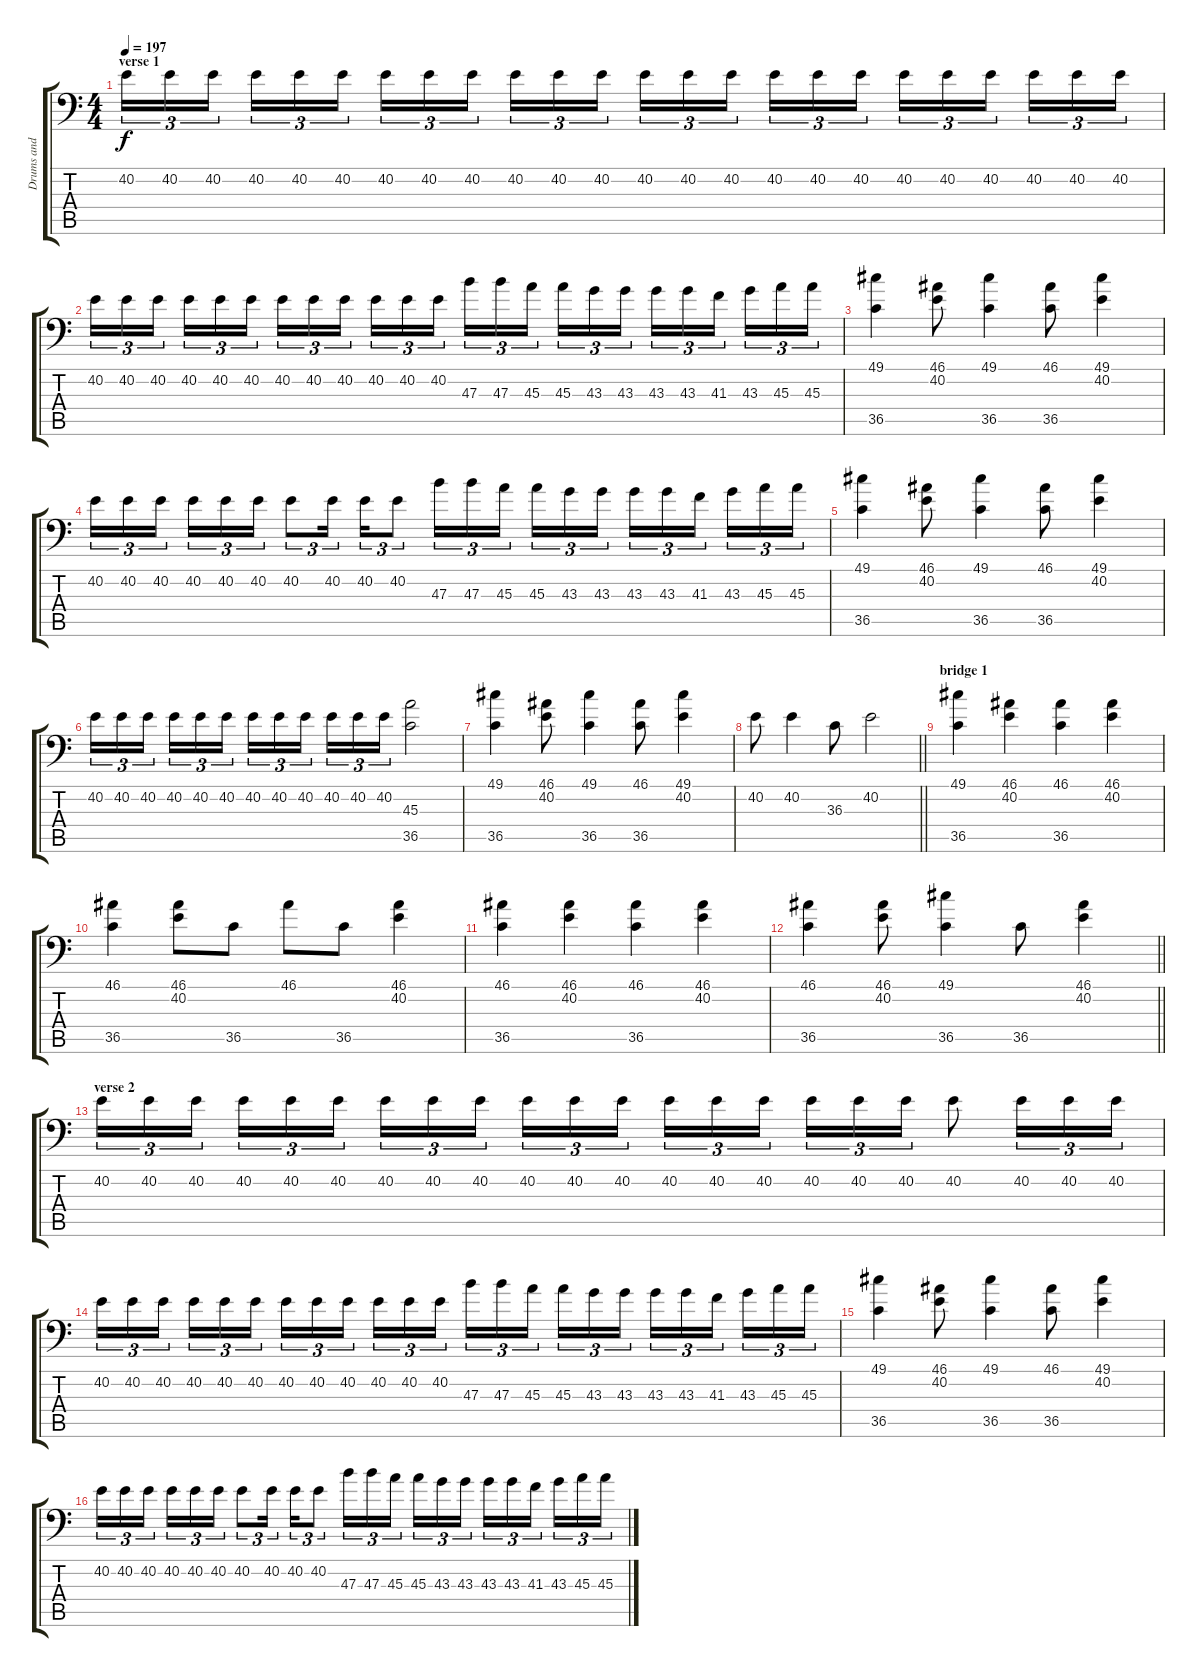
\track ("Drums and Percussion (Pace)" "Drums and ") {instrument acousticgrandpiano}
\staff {score tabs}
\tuning (C-1 C-1 C-1 C-1 C-1 C-1) {hide}
\ts (4 4)
\section ("" "verse 1")
\tempo 197
\clef f4
\ks c
40.2.16{tu (3 2) dy f} 40.2.16{tu (3 2)} 40.2.16{tu (3 2) beam splitsecondary} 40.2.16{tu (3 2)} 40.2.16{tu (3 2)} 40.2.16{tu (3 2)} 40.2.16{tu (3 2)} 40.2.16{tu (3 2)} 40.2.16{tu (3 2) beam splitsecondary} 40.2.16{tu (3 2)} 40.2.16{tu (3 2)} 40.2.16{tu (3 2)} 40.2.16{tu (3 2)} 40.2.16{tu (3 2)} 40.2.16{tu (3 2) beam splitsecondary} 40.2.16{tu (3 2)} 40.2.16{tu (3 2)} 40.2.16{tu (3 2)} 40.2.16{tu (3 2)} 40.2.16{tu (3 2)} 40.2.16{tu (3 2) beam splitsecondary} 40.2.16{tu (3 2)} 40.2.16{tu (3 2)} 40.2.16{tu (3 2)} |
40.2.16{tu (3 2)} 40.2.16{tu (3 2)} 40.2.16{tu (3 2) beam splitsecondary} 40.2.16{tu (3 2)} 40.2.16{tu (3 2)} 40.2.16{tu (3 2)} 40.2.16{tu (3 2)} 40.2.16{tu (3 2)} 40.2.16{tu (3 2) beam splitsecondary} 40.2.16{tu (3 2)} 40.2.16{tu (3 2)} 40.2.16{tu (3 2)} 47.3.16{tu (3 2)} 47.3.16{tu (3 2)} 45.3.16{tu (3 2) beam splitsecondary} 45.3.16{tu (3 2)} 43.3.16{tu (3 2)} 43.3.16{tu (3 2)} 43.3.16{tu (3 2)} 43.3.16{tu (3 2)} 41.3.16{tu (3 2) beam splitsecondary} 43.3.16{tu (3 2)} 45.3.16{tu (3 2)} 45.3.16{tu (3 2)} |
(49.1 36.5).4 (46.1 40.2).8 (49.1 36.5).4 (46.1 36.5).8 (49.1 40.2).4 |
40.2.16{tu (3 2)} 40.2.16{tu (3 2)} 40.2.16{tu (3 2) beam splitsecondary} 40.2.16{tu (3 2)} 40.2.16{tu (3 2)} 40.2.16{tu (3 2)} 40.2.8{tu (3 2)} 40.2.16{tu (3 2) beam splitsecondary} 40.2.16{tu (3 2)} 40.2.8{tu (3 2)} 47.3.16{tu (3 2)} 47.3.16{tu (3 2)} 45.3.16{tu (3 2) beam splitsecondary} 45.3.16{tu (3 2)} 43.3.16{tu (3 2)} 43.3.16{tu (3 2)} 43.3.16{tu (3 2)} 43.3.16{tu (3 2)} 41.3.16{tu (3 2) beam splitsecondary} 43.3.16{tu (3 2)} 45.3.16{tu (3 2)} 45.3.16{tu (3 2)} |
(49.1 36.5).4 (46.1 40.2).8 (49.1 36.5).4 (46.1 36.5).8 (49.1 40.2).4 |
40.2.16{tu (3 2)} 40.2.16{tu (3 2)} 40.2.16{tu (3 2) beam splitsecondary} 40.2.16{tu (3 2)} 40.2.16{tu (3 2)} 40.2.16{tu (3 2)} 40.2.16{tu (3 2)} 40.2.16{tu (3 2)} 40.2.16{tu (3 2) beam splitsecondary} 40.2.16{tu (3 2)} 40.2.16{tu (3 2)} 40.2.16{tu (3 2)} (45.3 36.5).2 |
(49.1 36.5).4 (46.1 40.2).8 (49.1 36.5).4 (46.1 36.5).8 (49.1 40.2).4 |
\barLineRight lightlight
40.2.8 40.2.4 36.3.8 40.2.2 |
\section ("" "bridge 1")
(49.1 36.5).4 (46.1 40.2).4 (46.1 36.5).4 (46.1 40.2).4 |
(46.1 36.5).4 (46.1 40.2).8 36.5.8 46.1.8 36.5.8 (46.1 40.2).4 |
(46.1 36.5).4 (46.1 40.2).4 (46.1 36.5).4 (46.1 40.2).4 |
\barLineRight lightlight
(46.1 36.5).4 (46.1 40.2).8 (49.1 36.5).4 36.5.8 (46.1 40.2).4 |
\section ("" "verse 2")
40.2.16{tu (3 2)} 40.2.16{tu (3 2)} 40.2.16{tu (3 2) beam splitsecondary} 40.2.16{tu (3 2)} 40.2.16{tu (3 2)} 40.2.16{tu (3 2)} 40.2.16{tu (3 2)} 40.2.16{tu (3 2)} 40.2.16{tu (3 2) beam splitsecondary} 40.2.16{tu (3 2)} 40.2.16{tu (3 2)} 40.2.16{tu (3 2)} 40.2.16{tu (3 2)} 40.2.16{tu (3 2)} 40.2.16{tu (3 2) beam splitsecondary} 40.2.16{tu (3 2)} 40.2.16{tu (3 2)} 40.2.16{tu (3 2)} 40.2.8 40.2.16{tu (3 2)} 40.2.16{tu (3 2)} 40.2.16{tu (3 2)} |
40.2.16{tu (3 2)} 40.2.16{tu (3 2)} 40.2.16{tu (3 2) beam splitsecondary} 40.2.16{tu (3 2)} 40.2.16{tu (3 2)} 40.2.16{tu (3 2)} 40.2.16{tu (3 2)} 40.2.16{tu (3 2)} 40.2.16{tu (3 2) beam splitsecondary} 40.2.16{tu (3 2)} 40.2.16{tu (3 2)} 40.2.16{tu (3 2)} 47.3.16{tu (3 2)} 47.3.16{tu (3 2)} 45.3.16{tu (3 2) beam splitsecondary} 45.3.16{tu (3 2)} 43.3.16{tu (3 2)} 43.3.16{tu (3 2)} 43.3.16{tu (3 2)} 43.3.16{tu (3 2)} 41.3.16{tu (3 2) beam splitsecondary} 43.3.16{tu (3 2)} 45.3.16{tu (3 2)} 45.3.16{tu (3 2)} |
(49.1 36.5).4 (46.1 40.2).8 (49.1 36.5).4 (46.1 36.5).8 (49.1 40.2).4 |
40.2.16{tu (3 2)} 40.2.16{tu (3 2)} 40.2.16{tu (3 2) beam splitsecondary} 40.2.16{tu (3 2)} 40.2.16{tu (3 2)} 40.2.16{tu (3 2)} 40.2.8{tu (3 2)} 40.2.16{tu (3 2) beam splitsecondary} 40.2.16{tu (3 2)} 40.2.8{tu (3 2)} 47.3.16{tu (3 2)} 47.3.16{tu (3 2)} 45.3.16{tu (3 2) beam splitsecondary} 45.3.16{tu (3 2)} 43.3.16{tu (3 2)} 43.3.16{tu (3 2)} 43.3.16{tu (3 2)} 43.3.16{tu (3 2)} 41.3.16{tu (3 2) beam splitsecondary} 43.3.16{tu (3 2)} 45.3.16{tu (3 2)} 45.3.16{tu (3 2)}
